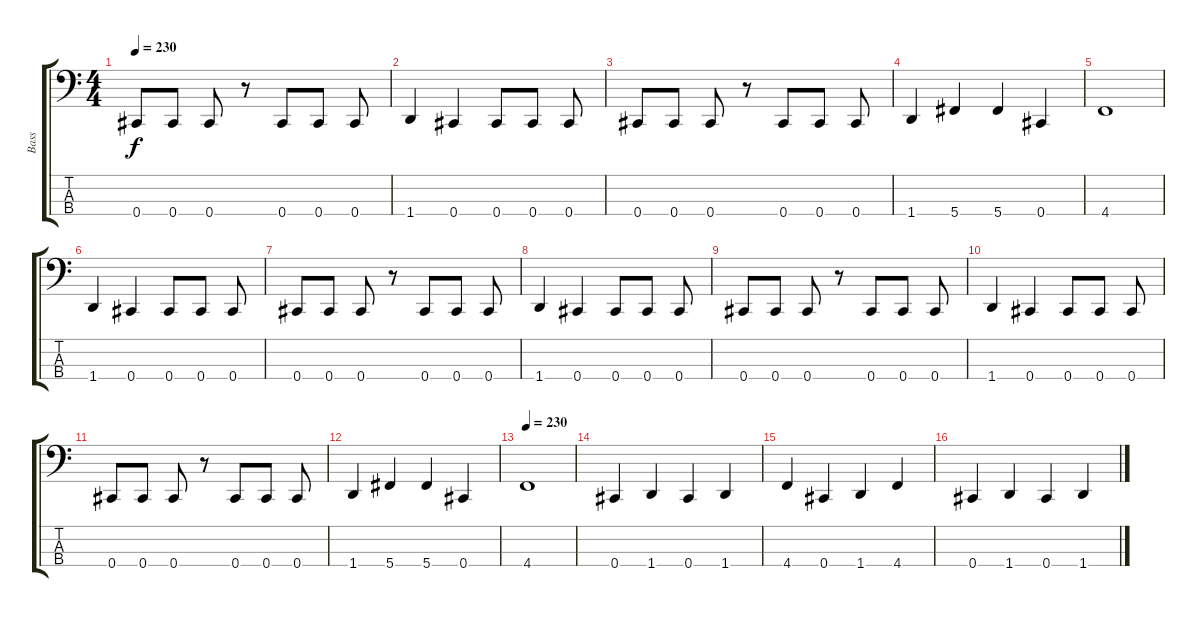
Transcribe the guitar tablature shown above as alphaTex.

\track ("Bass" "Bass") {instrument electricbasspick}
\staff {score tabs}
\tuning (E2 B1 Gb1 Db1) {hide}
\ts (4 4)
\tempo 230
\clef f4
\ks c
0.4.8{dy f} 0.4.8 0.4.8 r.8 0.4.8 0.4.8 0.4.8 |
1.4.4 0.4.4 0.4.8 0.4.8 0.4.8 |
0.4.8 0.4.8 0.4.8 r.8 0.4.8 0.4.8 0.4.8 |
1.4.4 5.4.4 5.4.4 0.4.4 |
4.4.1 |
1.4.4 0.4.4 0.4.8 0.4.8 0.4.8 |
0.4.8 0.4.8 0.4.8 r.8 0.4.8 0.4.8 0.4.8 |
1.4.4 0.4.4 0.4.8 0.4.8 0.4.8 |
0.4.8 0.4.8 0.4.8 r.8 0.4.8 0.4.8 0.4.8 |
1.4.4 0.4.4 0.4.8 0.4.8 0.4.8 |
0.4.8 0.4.8 0.4.8 r.8 0.4.8 0.4.8 0.4.8 |
1.4.4 5.4.4 5.4.4 0.4.4 |
\tempo 230
4.4.1 |
0.4.4 1.4.4 0.4.4 1.4.4 |
4.4.4 0.4.4 1.4.4 4.4.4 |
0.4.4 1.4.4 0.4.4 1.4.4
